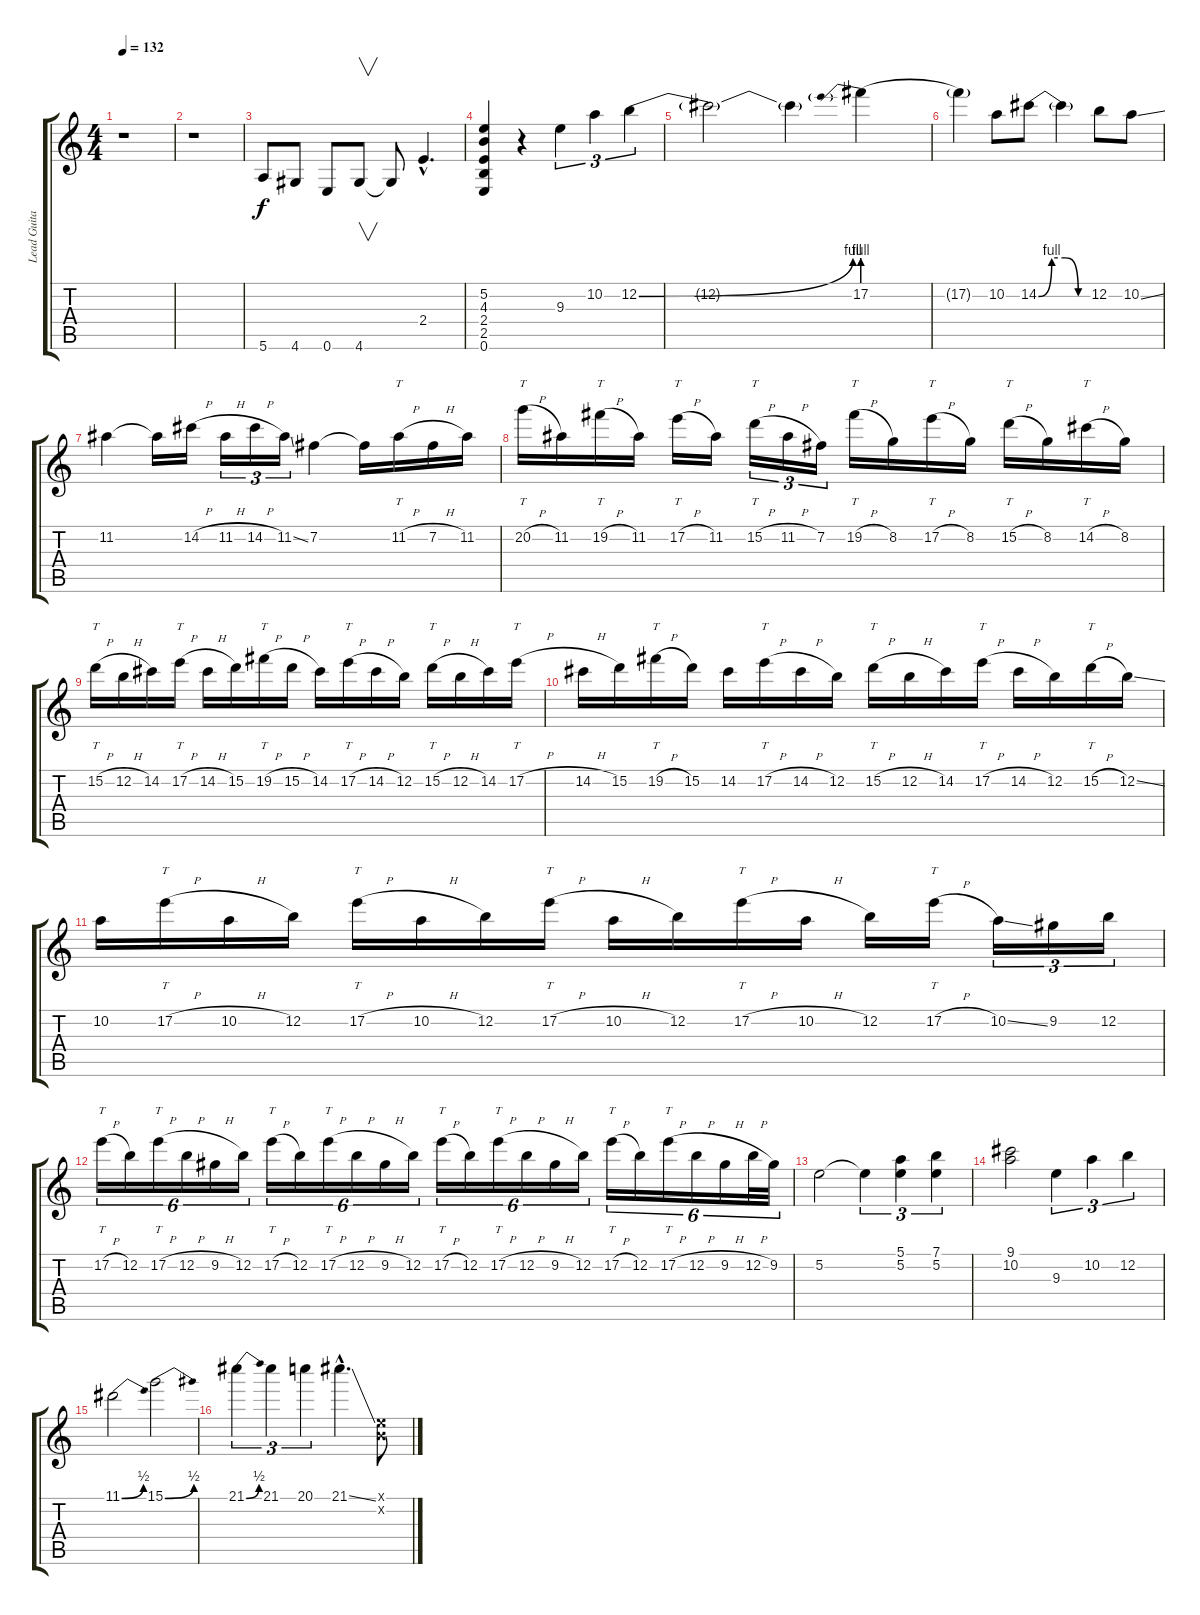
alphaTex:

\track ("Lead Guitar" "Lead Guita") {instrument distortionguitar}
\staff {score tabs}
\tuning (E4 B3 G3 D3 A2 E2) {hide}
\ts (4 4)
\tempo 132
\clef g2
\ks c
r.1{dy f} |
r.1 |
5.6.8 4.6.8 0.6.8 4.6.8{v} 4.6{t}.8 2.4{hac}.4{d} |
(5.2 4.3 2.4 2.5 0.6).4 r.4 9.3.4{tu (3 2)} 10.2.4{tu (3 2)} 12.2{be (bend 0 0 60 4)}.4{tu (3 2)} |
12.2{t}.2 12.2{t}.4 17.2{be (prebend 0 4 60 4)}.4 |
17.2{t}.4 10.2.8 14.2{be (custom 0 0 15 4 30 4 45 0 60 0)}.8 14.2{t}.4 12.2.8 10.2{ss}.8 |
11.2.4 11.2{t}.16 14.2{h}.16 11.2{h}.16{tu (3 2)} 14.2{h}.16{tu (3 2)} 11.2{ss}.16{tu (3 2)} 7.2.4 7.2{t}.16 11.2{h}.16{tt} 7.2{h}.16 11.2.16 |
20.2{h}.16{tt} 11.2.16 19.2{h}.16{tt} 11.2.16 17.2{h}.16{tt} 11.2.16 15.2{h}.16{tt tu (3 2)} 11.2{h}.16{tu (3 2)} 7.2.16{tu (3 2)} 19.2{h}.16{tt} 8.2.16 17.2{h}.16{tt} 8.2.16 15.2{h}.16{tt} 8.2.16 14.2{h}.16{tt} 8.2.16 |
15.2{h}.16{tt} 12.2{h}.16 14.2.16 17.2{h}.16{tt} 14.2{h}.16 15.2.16 19.2{h}.16{tt} 15.2{h}.16 14.2.16 17.2{h}.16{tt} 14.2{h}.16 12.2.16 15.2{h}.16{tt} 12.2{h}.16 14.2.16 17.2{h}.16{tt} |
14.2{h}.16 15.2.16 19.2{h}.16{tt} 15.2.16 14.2.16 17.2{h}.16{tt} 14.2{h}.16 12.2.16 15.2{h}.16{tt} 12.2{h}.16 14.2.16 17.2{h}.16{tt} 14.2{h}.16 12.2.16 15.2{h}.16{tt} 12.2{ss}.16 |
10.2.16 17.2{h}.16{tt} 10.2{h}.16 12.2.16 17.2{h}.16{tt} 10.2{h}.16 12.2.16 17.2{h}.16{tt} 10.2{h}.16 12.2.16 17.2{h}.16{tt} 10.2{h}.16 12.2.16 17.2{h}.16{tt} 10.2{ss}.16{tu (3 2)} 9.2.16{tu (3 2)} 12.2.16{tu (3 2)} |
17.2{h}.16{tt tu (6 4)} 12.2.16{tu (6 4)} 17.2{h}.16{tt tu (6 4)} 12.2{h}.16{tu (6 4)} 9.2{h}.16{tu (6 4)} 12.2.16{tu (6 4)} 17.2{h}.16{tt tu (6 4)} 12.2.16{tu (6 4)} 17.2{h}.16{tt tu (6 4)} 12.2{h}.16{tu (6 4)} 9.2{h}.16{tu (6 4)} 12.2.16{tu (6 4)} 17.2{h}.16{tt tu (6 4)} 12.2.16{tu (6 4)} 17.2{h}.16{tt tu (6 4)} 12.2{h}.16{tu (6 4)} 9.2{h}.16{tu (6 4)} 12.2.16{tu (6 4)} 17.2{h}.16{tt tu (6 4)} 12.2.16{tu (6 4)} 17.2{h}.16{tt tu (6 4)} 12.2{h}.16{tu (6 4)} 9.2{h}.16{tu (6 4)} 12.2{h}.32{tu (6 4)} 9.2.32{tu (6 4)} |
5.2.2 5.2{t}.4{tu (3 2)} (5.1 5.2).4{tu (3 2)} (7.1 5.2).4{tu (3 2)} |
(9.1 10.2).2 9.3.4{tu (3 2)} 10.2.4{tu (3 2)} 12.2.4{tu (3 2)} |
11.1{be (bend 0 0 60 2)}.2 15.1{be (bend 0 0 60 2)}.2 |
21.1{be (bend 0 0 60 2)}.4{tu (3 2)} 21.1.4{tu (3 2)} 20.1.4{tu (3 2)} 21.1{ss hac}.4{d} (0.1{x} 0.2{x}).8
